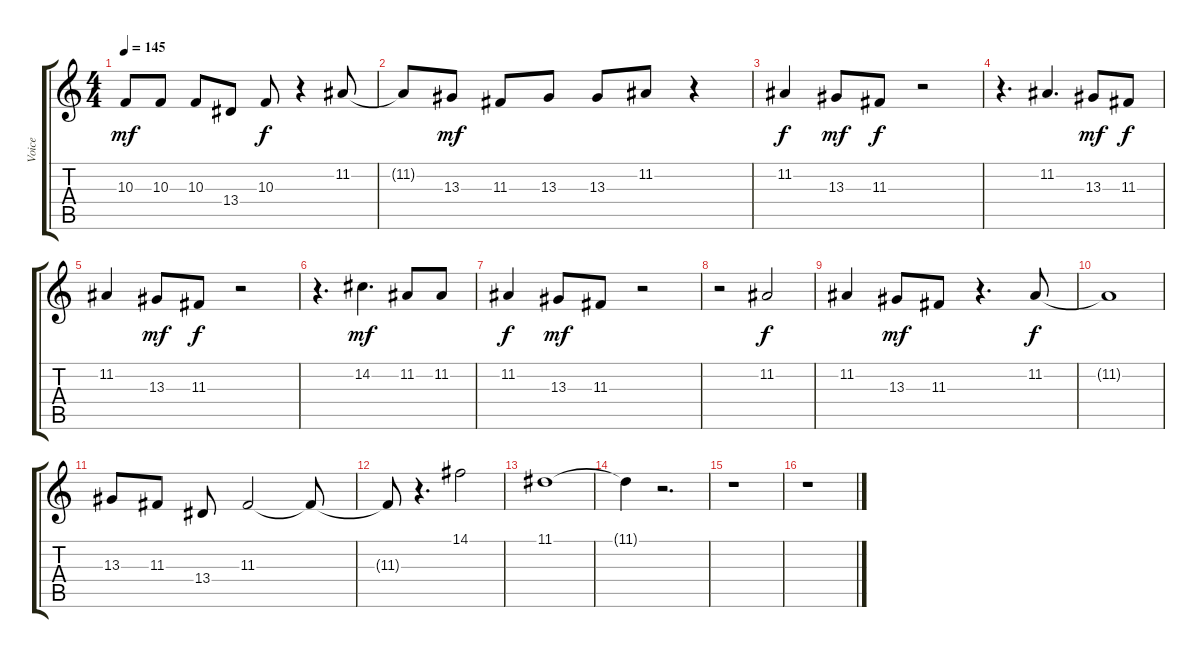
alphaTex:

\track ("Voice" "Voice") {instrument lead8bassandlead}
\staff {score tabs}
\tuning (E4 B3 G3 D3 A2 E2) {hide}
\ts (4 4)
\tempo 145
\clef g2
\ks c
10.3.8{dy mf} 10.3.8 10.3.8 13.4.8 10.3.8{dy f} r.4 11.2.8 |
11.2{t}.8 13.3.8{dy mf} 11.3.8 13.3.8 13.3.8 11.2.8 r.4 |
11.2.4{dy f} 13.3.8{dy mf} 11.3.8{dy f} r.2 |
r.4{d} 11.2.4{d} 13.3.8{dy mf} 11.3.8{dy f} |
11.2.4 13.3.8{dy mf} 11.3.8{dy f} r.2 |
r.4{d} 14.2.4{d dy mf} 11.2.8 11.2.8 |
11.2.4{dy f} 13.3.8{dy mf} 11.3.8 r.2 |
r.2 11.2.2{dy f} |
11.2.4 13.3.8{dy mf} 11.3.8 r.4{d} 11.2.8{dy f} |
11.2{t}.1 |
13.3.8 11.3.8 13.4.8 11.3.2 11.3{t}.8 |
11.3{t}.8 r.4{d} 14.1.2 |
11.1.1 |
11.1{t}.4 r.2{d} |
r.1 |
r.1
